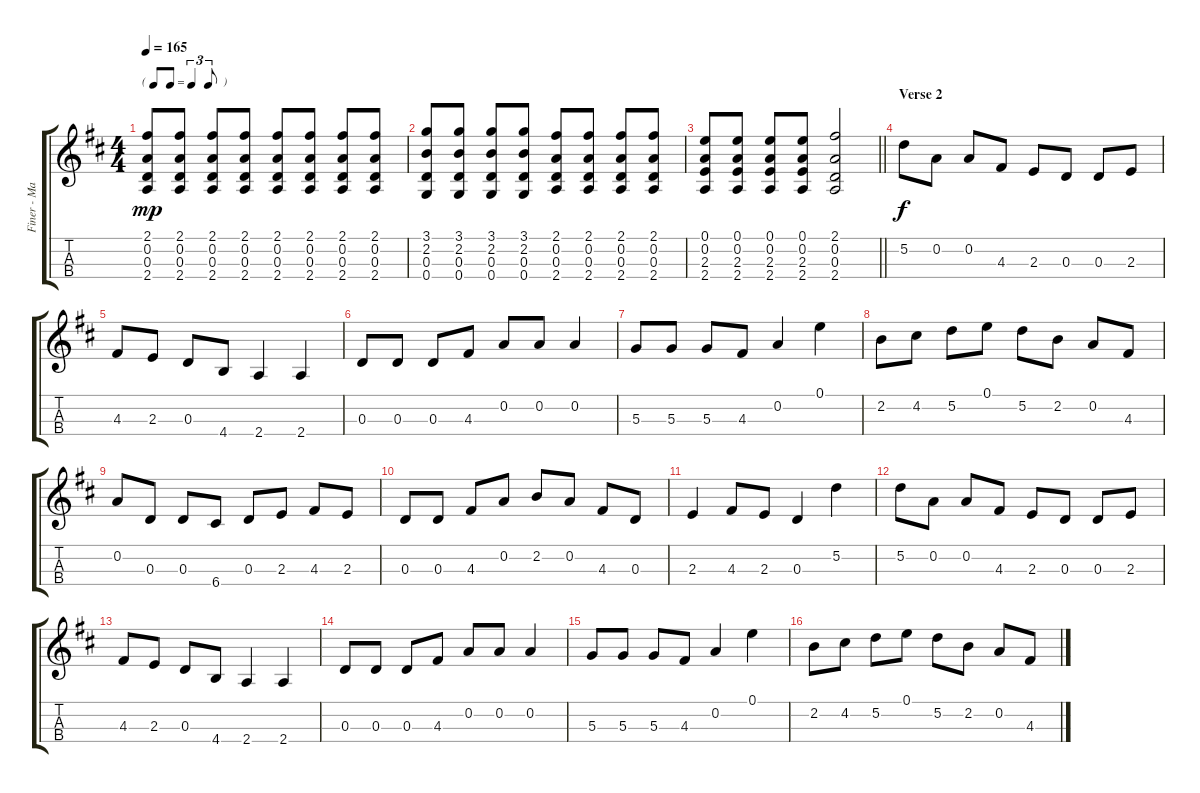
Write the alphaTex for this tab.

\track ("Finer - Mandolin" "Finer - Ma") {instrument banjo}
\staff {score tabs}
\tuning (E4 A3 D3 G2) {hide}
\displaytranspose 12
\ts (4 4)
\tf triplet8th
\tempo 165
\clef g2
\ks d
(2.1 0.2 0.3 2.4).8{dy mp} (2.1 0.2 0.3 2.4).8 (2.1 0.2 0.3 2.4).8 (2.1 0.2 0.3 2.4).8 (2.1 0.2 0.3 2.4).8 (2.1 0.2 0.3 2.4).8 (2.1 0.2 0.3 2.4).8 (2.1 0.2 0.3 2.4).8 |
(3.1 2.2 0.3 0.4).8 (3.1 2.2 0.3 0.4).8 (3.1 2.2 0.3 0.4).8 (3.1 2.2 0.3 0.4).8 (2.1 0.2 0.3 2.4).8 (2.1 0.2 0.3 2.4).8 (2.1 0.2 0.3 2.4).8 (2.1 0.2 0.3 2.4).8 |
\barLineRight lightlight
(0.1 0.2 2.3 2.4).8 (0.1 0.2 2.3 2.4).8 (0.1 0.2 2.3 2.4).8 (0.1 0.2 2.3 2.4).8 (2.1 0.2 0.3 2.4).2 |
\section ("" "Verse 2")
5.2.8{dy f} 0.2.8 0.2.8 4.3.8 2.3.8 0.3.8 0.3.8 2.3.8 |
4.3.8 2.3.8 0.3.8 4.4.8 2.4.4 2.4.4 |
0.3.8 0.3.8 0.3.8 4.3.8 0.2.8 0.2.8 0.2.4 |
5.3.8 5.3.8 5.3.8 4.3.8 0.2.4 0.1.4 |
2.2.8 4.2.8 5.2.8 0.1.8 5.2.8 2.2.8 0.2.8 4.3.8 |
0.2.8 0.3.8 0.3.8 6.4.8 0.3.8 2.3.8 4.3.8 2.3.8 |
0.3.8 0.3.8 4.3.8 0.2.8 2.2.8 0.2.8 4.3.8 0.3.8 |
2.3.4 4.3.8 2.3.8 0.3.4 5.2.4 |
5.2.8 0.2.8 0.2.8 4.3.8 2.3.8 0.3.8 0.3.8 2.3.8 |
4.3.8 2.3.8 0.3.8 4.4.8 2.4.4 2.4.4 |
0.3.8 0.3.8 0.3.8 4.3.8 0.2.8 0.2.8 0.2.4 |
5.3.8 5.3.8 5.3.8 4.3.8 0.2.4 0.1.4 |
2.2.8 4.2.8 5.2.8 0.1.8 5.2.8 2.2.8 0.2.8 4.3.8
